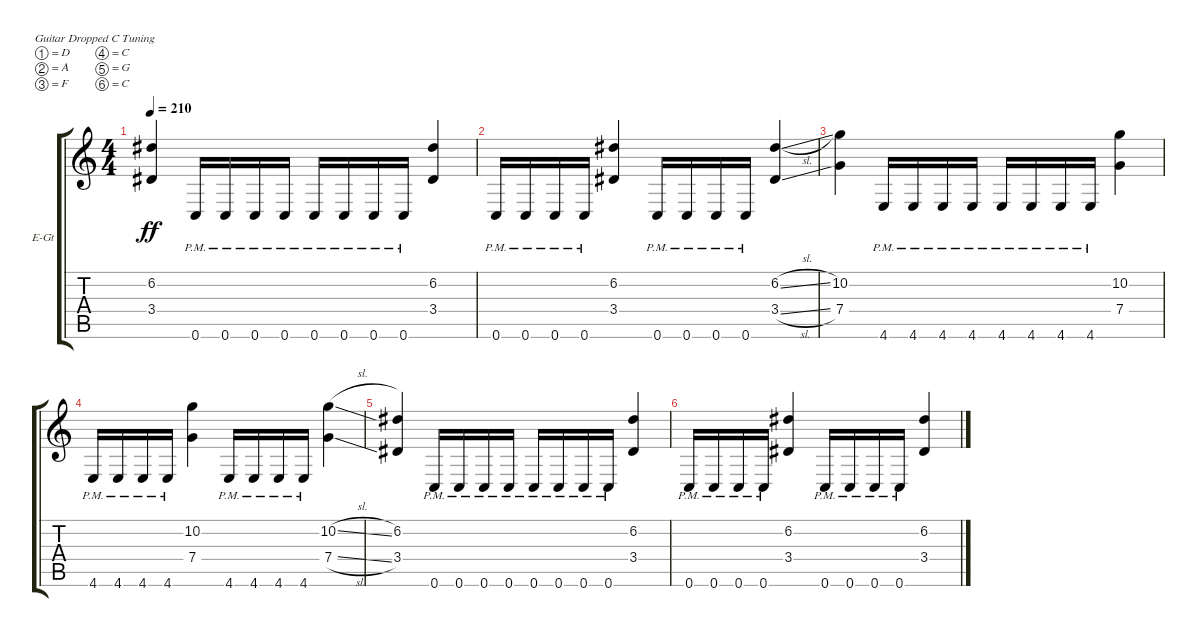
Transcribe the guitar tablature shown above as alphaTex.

\defaultSystemsLayout 4
\bracketExtendMode groupsimilarinstruments
\firstSystemTrackNameOrientation horizontal
\otherSystemsTrackNameOrientation horizontal
\track ("Left Guitar" "E-Gt") {instrument distortionguitar}
\staff {score tabs}
\tuning (D4 A3 F3 C3 G2 C2)
\ts (4 4)
\tempo 210
\clef g2
\ks c
(3.4 6.2).4{dy ff} 0.6{pm}.16 0.6{pm}.16 0.6{pm}.16 0.6{pm}.16 0.6{pm}.16 0.6{pm}.16 0.6{pm}.16 0.6{pm}.16 (3.4 6.2).4 |
0.6{pm}.16 0.6{pm}.16 0.6{pm}.16 0.6{pm}.16 (3.4 6.2).4 0.6{pm}.16 0.6{pm}.16 0.6{pm}.16 0.6{pm}.16 (3.4{sl} 6.2{sl}).4 |
(7.4 10.2).4 4.6{pm}.16 4.6{pm}.16 4.6{pm}.16 4.6{pm}.16 4.6{pm}.16 4.6{pm}.16 4.6{pm}.16 4.6{pm}.16 (7.4 10.2).4 |
4.6{pm}.16 4.6{pm}.16 4.6{pm}.16 4.6{pm}.16 (7.4 10.2).4 4.6{pm}.16 4.6{pm}.16 4.6{pm}.16 4.6{pm}.16 (7.4{sl} 10.2{sl}).4 |
(3.4 6.2).4 0.6{pm}.16 0.6{pm}.16 0.6{pm}.16 0.6{pm}.16 0.6{pm}.16 0.6{pm}.16 0.6{pm}.16 0.6{pm}.16 (3.4 6.2).4 |
0.6{pm}.16 0.6{pm}.16 0.6{pm}.16 0.6{pm}.16 (3.4 6.2).4 0.6{pm}.16 0.6{pm}.16 0.6{pm}.16 0.6{pm}.16 (3.4 6.2).4
